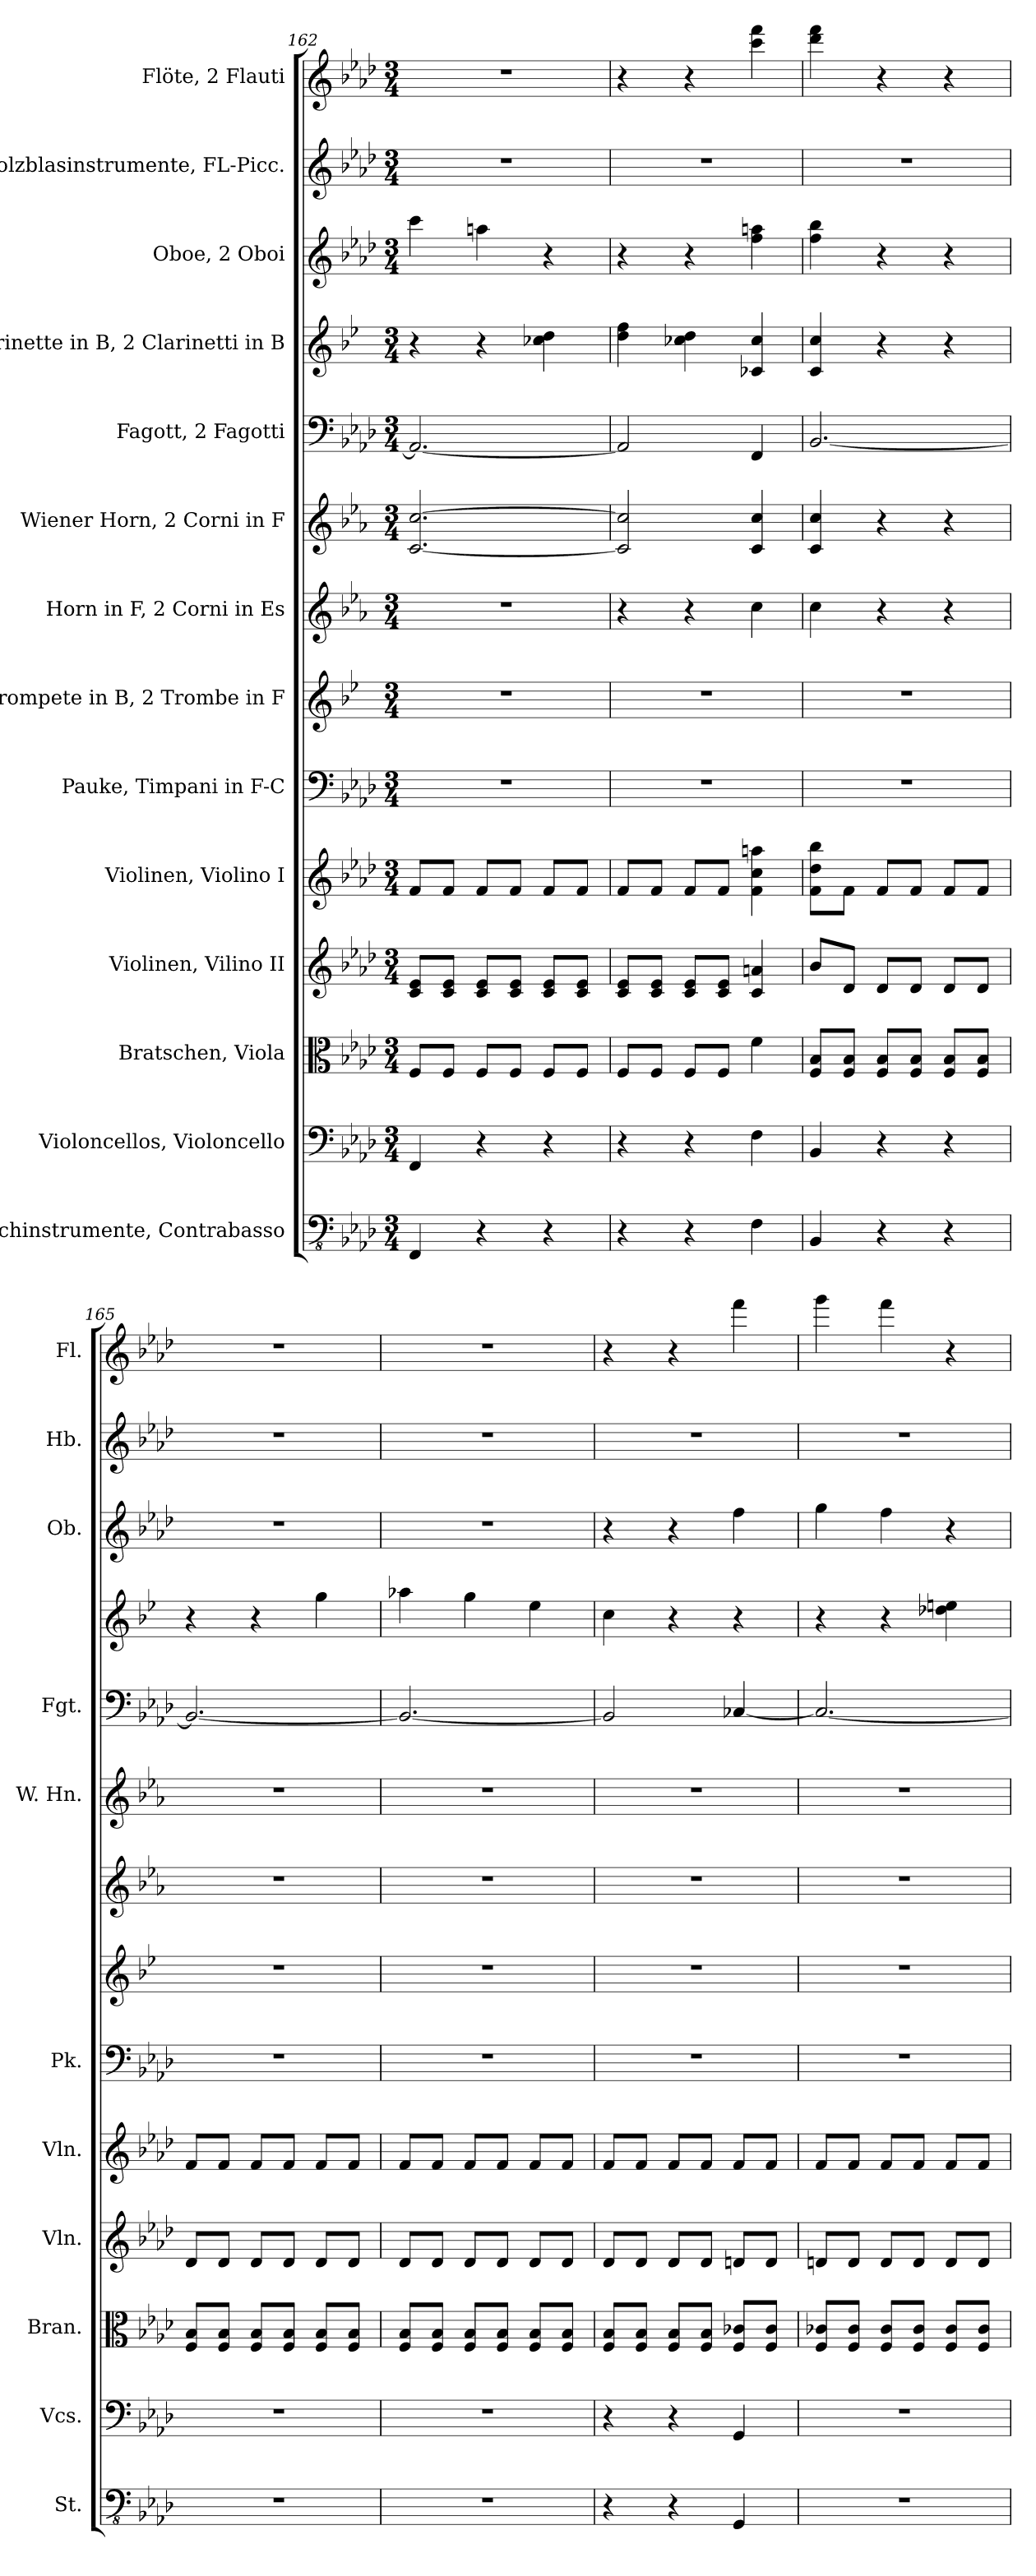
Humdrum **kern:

**kern	**kern	**kern	**kern	**kern	**kern	**kern	**kern	**kern	**kern	**kern	**kern	**kern	**kern
*part14	*part13	*part12	*part11	*part10	*part9	*part8	*part7	*part6	*part5	*part4	*part3	*part2	*part1
*staff14	*staff13	*staff12	*staff11	*staff10	*staff9	*staff8	*staff7	*staff6	*staff5	*staff4	*staff3	*staff2	*staff1
*I"Streichinstrumente, Contrabasso	*I"Violoncellos, Violoncello	*I"Bratschen, Viola	*I"Violinen, Vilino II	*I"Violinen, Violino I	*I"Pauke, Timpani in F-C	*I"Trompete in B, 2 Trombe in F	*I"Horn in F, 2 Corni in Es	*I"Wiener Horn, 2 Corni in F	*I"Fagott, 2 Fagotti	*I"Klarinette in B, 2 Clarinetti in B	*I"Oboe, 2 Oboi	*I"Holzblasinstrumente, FL-Picc.	*I"Flöte, 2 Flauti
*I'St.	*I'Vcs.	*I'Bran.	*I'Vln.	*I'Vln.	*I'Pk.	*	*	*I'W. Hn.	*I'Fgt.	*	*I'Ob.	*I'Hb.	*I'Fl.
*clefFv4	*clefF4	*clefC3	*clefG2	*clefG2	*clefF4	*clefG2	*clefG2	*clefG2	*clefF4	*clefG2	*clefG2	*clefG2	*clefG2
*	*	*	*	*	*	*ITrd1c2	*ITrd4c7	*ITrd4c7	*	*ITrd1c2	*	*	*
*k[b-e-a-d-]	*k[b-e-a-d-]	*k[b-e-a-d-]	*k[b-e-a-d-]	*k[b-e-a-d-]	*k[b-e-a-d-]	*k[b-e-a-d-]	*k[b-e-a-d-]	*k[b-e-a-d-]	*k[b-e-a-d-]	*k[b-e-a-d-]	*k[b-e-a-d-]	*k[b-e-a-d-]	*k[b-e-a-d-]
*M3/4	*M3/4	*M3/4	*M3/4	*M3/4	*M3/4	*M3/4	*M3/4	*M3/4	*M3/4	*M3/4	*M3/4	*M3/4	*M3/4
=162	=162	=162	=162	=162	=162	=162	=162	=162	=162	=162	=162	=162	=162
4FFF/	4FF/	8F/L	8c/ 8e-/L	8f/L	2.r	2.r	2.r	[2.F/ [2.f/	2.AA/_	4r	4ccc\	2.r	2.r
.	.	8F/J	8c/ 8e-/J	8f/J	.	.	.	.	.	.	.	.	.
4r	4r	8F/L	8c/ 8e-/L	8f/L	.	.	.	.	.	4r	4aan\	.	.
.	.	8F/J	8c/ 8e-/J	8f/J	.	.	.	.	.	.	.	.	.
4r	4r	8F/L	8c/ 8e-/L	8f/L	.	.	.	.	.	4b--X\ 4cc\	4r	.	.
.	.	8F/J	8c/ 8e-/J	8f/J	.	.	.	.	.	.	.	.	.
!!LO:PB:g=z
=163	=163	=163	=163	=163	=163	=163	=163	=163	=163	=163	=163	=163	=163
4r	4r	8F/L	8c/ 8e-/L	8f/L	2.r	2.r	4r	2F/] 2f/]	2AA/]	4cc\ 4ee-\	4r	2.r	4r
.	.	8F/J	8c/ 8e-/J	8f/J	.	.	.	.	.	.	.	.	.
4r	4r	8F/L	8c/ 8e-/L	8f/L	.	.	4r	.	.	4b--X\ 4cc\	4r	.	4r
.	.	8F/J	8c/ 8e-/J	8f/J	.	.	.	.	.	.	.	.	.
4FF\	4F\	4f\	4c/ 4an/	4f\ 4cc\ 4aan\	.	.	4f\	4F/ 4f/	4FF/	4B--X/ 4b--/	4ff\ 4aan\	.	4ccc\ 4fff\
=164	=164	=164	=164	=164	=164	=164	=164	=164	=164	=164	=164	=164	=164
4BBB-/	4BB-/	8F/ 8B-/L	8b-/L	8f\ 8dd-\ 8bb-\L	2.r	2.r	4f\	4F/ 4f/	[2.BB-/	4B-/ 4b-/	4ff\ 4bb-\	2.r	4ddd-\ 4fff\
.	.	8F/ 8B-/J	8d-/J	8f\J	.	.	.	.	.	.	.	.	.
4r	4r	8F/ 8B-/L	8d-/L	8f/L	.	.	4r	4r	.	4r	4r	.	4r
.	.	8F/ 8B-/J	8d-/J	8f/J	.	.	.	.	.	.	.	.	.
4r	4r	8F/ 8B-/L	8d-/L	8f/L	.	.	4r	4r	.	4r	4r	.	4r
.	.	8F/ 8B-/J	8d-/J	8f/J	.	.	.	.	.	.	.	.	.
=165	=165	=165	=165	=165	=165	=165	=165	=165	=165	=165	=165	=165	=165
2.r	2.r	8F/ 8B-/L	8d-/L	8f/L	2.r	2.r	2.r	2.r	2.BB-/_	4r	2.r	2.r	2.r
.	.	8F/ 8B-/J	8d-/J	8f/J	.	.	.	.	.	.	.	.	.
.	.	8F/ 8B-/L	8d-/L	8f/L	.	.	.	.	.	4r	.	.	.
.	.	8F/ 8B-/J	8d-/J	8f/J	.	.	.	.	.	.	.	.	.
.	.	8F/ 8B-/L	8d-/L	8f/L	.	.	.	.	.	4ff\	.	.	.
.	.	8F/ 8B-/J	8d-/J	8f/J	.	.	.	.	.	.	.	.	.
=166	=166	=166	=166	=166	=166	=166	=166	=166	=166	=166	=166	=166	=166
2.r	2.r	8F/ 8B-/L	8d-/L	8f/L	2.r	2.r	2.r	2.r	2.BB-/_	4gg-X\	2.r	2.r	2.r
.	.	8F/ 8B-/J	8d-/J	8f/J	.	.	.	.	.	.	.	.	.
.	.	8F/ 8B-/L	8d-/L	8f/L	.	.	.	.	.	4ff\	.	.	.
.	.	8F/ 8B-/J	8d-/J	8f/J	.	.	.	.	.	.	.	.	.
.	.	8F/ 8B-/L	8d-/L	8f/L	.	.	.	.	.	4dd-\	.	.	.
.	.	8F/ 8B-/J	8d-/J	8f/J	.	.	.	.	.	.	.	.	.
=167	=167	=167	=167	=167	=167	=167	=167	=167	=167	=167	=167	=167	=167
4r	4r	8F/ 8B-/L	8d-/L	8f/L	2.r	2.r	2.r	2.r	2BB-/]	4b-\	4r	2.r	4r
.	.	8F/ 8B-/J	8d-/J	8f/J	.	.	.	.	.	.	.	.	.
4r	4r	8F/ 8B-/L	8d-/L	8f/L	.	.	.	.	.	4r	4r	.	4r
.	.	8F/ 8B-/J	8d-/J	8f/J	.	.	.	.	.	.	.	.	.
4GGG/	4GG/	8F/ 8c-X/L	8dn/L	8f/L	.	.	.	.	[4C-X/	4r	4ff\	.	4fff\
.	.	8F/ 8c-/J	8d/J	8f/J	.	.	.	.	.	.	.	.	.
=168	=168	=168	=168	=168	=168	=168	=168	=168	=168	=168	=168	=168	=168
2.r	2.r	8F/ 8c-X/L	8dn/L	8f/L	2.r	2.r	2.r	2.r	2.C-/_	4r	4gg\	2.r	4ggg\
.	.	8F/ 8c-/J	8d/J	8f/J	.	.	.	.	.	.	.	.	.
.	.	8F/ 8c-/L	8d/L	8f/L	.	.	.	.	.	4r	4ff\	.	4fff\
.	.	8F/ 8c-/J	8d/J	8f/J	.	.	.	.	.	.	.	.	.
.	.	8F/ 8c-/L	8d/L	8f/L	.	.	.	.	.	4cc-X\ 4ddn\	4r	.	4r
.	.	8F/ 8c-/J	8d/J	8f/J	.	.	.	.	.	.	.	.	.
=	=	=	=	=	=	=	=	=	=	=	=	=	=
*-	*-	*-	*-	*-	*-	*-	*-	*-	*-	*-	*-	*-	*-
